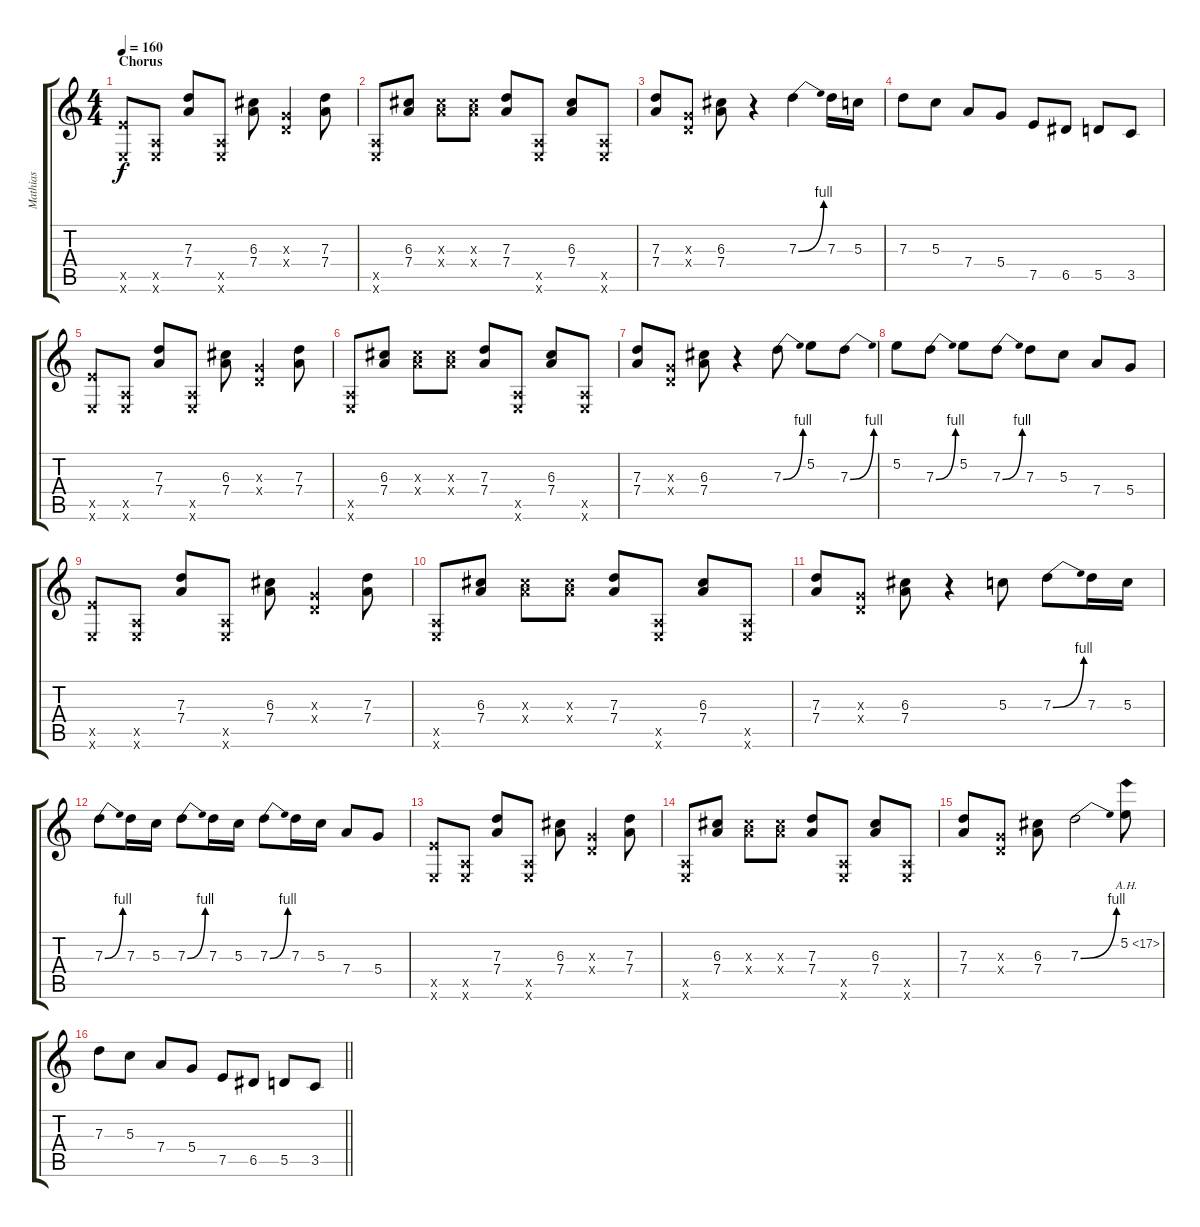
\track ("Mathias" "Mathias") {instrument distortionguitar}
\staff {score tabs}
\tuning (E4 B3 G3 D3 A2 E2) {hide}
\ts (4 4)
\section ("" "Chorus")
\tempo 160
\clef g2
\ks c
(7.5{x} 0.6{x}).8{dy f} (0.5{x} 0.6{x}).8 (7.3 7.4).8 (0.5{x} 0.6{x}).8 (6.3 7.4).8 (0.3{x} 0.4{x}).4 (7.3 7.4).8 |
(0.5{x} 0.6{x}).8 (6.3 7.4).8 (6.3{x} 7.4{x}).8 (6.3{x} 7.4{x}).8 (7.3 7.4).8 (0.5{x} 0.6{x}).8 (6.3 7.4).8 (0.5{x} 0.6{x}).8 |
(7.3 7.4).8 (0.3{x} 0.4{x}).8 (6.3 7.4).8 r.4 7.3{be (bend 0 0 60 4)}.4 7.3.16 5.3.16 |
7.3.8 5.3.8 7.4.8 5.4.8 7.5.8 6.5.8 5.5.8 3.5.8 |
(7.5{x} 0.6{x}).8 (0.5{x} 0.6{x}).8 (7.3 7.4).8 (0.5{x} 0.6{x}).8 (6.3 7.4).8 (0.3{x} 0.4{x}).4 (7.3 7.4).8 |
(0.5{x} 0.6{x}).8 (6.3 7.4).8 (6.3{x} 7.4{x}).8 (6.3{x} 7.4{x}).8 (7.3 7.4).8 (0.5{x} 0.6{x}).8 (6.3 7.4).8 (0.5{x} 0.6{x}).8 |
(7.3 7.4).8 (0.3{x} 0.4{x}).8 (6.3 7.4).8 r.4 7.3{be (bend 0 0 60 4)}.8 5.2.8 7.3{be (bend 0 0 60 4)}.8 |
5.2.8 7.3{be (bend 0 0 60 4)}.8 5.2.8 7.3{be (bend 0 0 60 4)}.8 7.3.8 5.3.8 7.4.8 5.4.8 |
(7.5{x} 0.6{x}).8 (0.5{x} 0.6{x}).8 (7.3 7.4).8 (0.5{x} 0.6{x}).8 (6.3 7.4).8 (0.3{x} 0.4{x}).4 (7.3 7.4).8 |
(0.5{x} 0.6{x}).8 (6.3 7.4).8 (6.3{x} 7.4{x}).8 (6.3{x} 7.4{x}).8 (7.3 7.4).8 (0.5{x} 0.6{x}).8 (6.3 7.4).8 (0.5{x} 0.6{x}).8 |
(7.3 7.4).8 (0.3{x} 0.4{x}).8 (6.3 7.4).8 r.4 5.3.8 7.3{be (bend 0 0 60 4)}.8 7.3.16 5.3.16 |
7.3{be (bend 0 0 60 4)}.8 7.3.16 5.3.16 7.3{be (bend 0 0 60 4)}.8 7.3.16 5.3.16 7.3{be (bend 0 0 60 4)}.8 7.3.16 5.3.16 7.4.8 5.4.8 |
(7.5{x} 0.6{x}).8 (0.5{x} 0.6{x}).8 (7.3 7.4).8 (0.5{x} 0.6{x}).8 (6.3 7.4).8 (0.3{x} 0.4{x}).4 (7.3 7.4).8 |
(0.5{x} 0.6{x}).8 (6.3 7.4).8 (6.3{x} 7.4{x}).8 (6.3{x} 7.4{x}).8 (7.3 7.4).8 (0.5{x} 0.6{x}).8 (6.3 7.4).8 (0.5{x} 0.6{x}).8 |
(7.3 7.4).8 (0.3{x} 0.4{x}).8 (6.3 7.4).8 7.3{be (bend 0 0 60 4)}.2 5.2{ah 12}.8 |
\barLineRight lightlight
7.3.8 5.3.8 7.4.8 5.4.8 7.5.8 6.5.8 5.5.8 3.5.8
